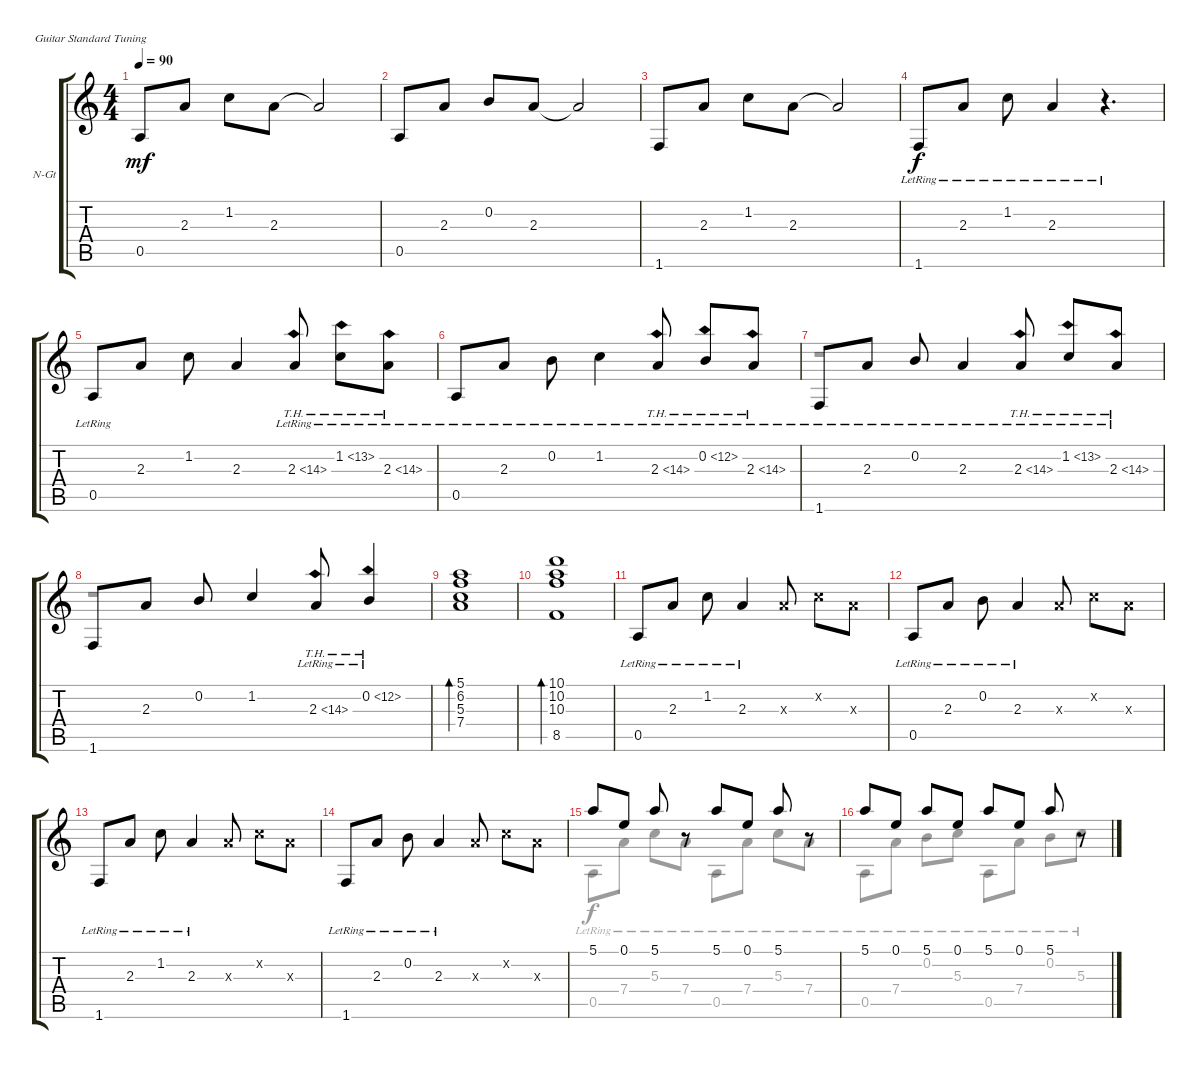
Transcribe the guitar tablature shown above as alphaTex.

\bracketExtendMode groupsimilarinstruments
\firstSystemTrackNameOrientation horizontal
\otherSystemsTrackNameOrientation horizontal
\track ("¼ñãáíï 1" "N-Gt") {instrument acousticguitarnylon}
\staff {score tabs}
\tuning (E4 B3 G3 D3 A2 E2)
\voice
\ts (4 4)
\tempo 90
\clef g2
\ks aminor
0.5.8{dy mf} 2.3.8 1.2.8 2.3.8 2.3{t}.2 |
0.5.8 2.3.8 0.2.8 2.3.8 2.3{t}.2 |
1.6.8 2.3.8 1.2.8 2.3.8 2.3{t}.2 |
1.6{lr}.8{dy f} 2.3{lr}.8 1.2{lr}.8 2.3{lr}.4 r.4{d} |
0.5{lr}.8 2.3.8 1.2.8 2.3.4 2.3{th 12 lr}.8 1.2{th 12 lr}.8 2.3{th 12 lr}.8 |
0.5{lr}.8 2.3{lr}.8 0.2{lr}.8 1.2{lr}.4 2.3{th 12 lr}.8 0.2{th 12 lr}.8 2.3{th 12 lr}.8 |
1.6{lr}.8 2.3{lr}.8 0.2{lr}.8 2.3{lr}.4 2.3{th 12 lr}.8 1.2{th 12 lr}.8 2.3{th 12 lr}.8 |
1.6.8 2.3.8 0.2.8 1.2.4 2.3{th 12 lr}.8 0.2{th 12 lr}.4 |
(5.1 6.2 5.3 7.4).1{bd 240} |
(10.1 10.2 10.3 8.5).1{bd 240} |
0.5{lr}.8 2.3{lr}.8 1.2{lr}.8 2.3{lr}.4 2.3{x}.8 1.2{x}.8 2.3{x}.8 |
0.5{lr}.8 2.3{lr}.8 0.2{lr}.8 2.3{lr}.4 2.3{x}.8 1.2{x}.8 2.3{x}.8 |
1.6{lr}.8 2.3{lr}.8 1.2{lr}.8 2.3{lr}.4 2.3{x}.8 1.2{x}.8 2.3{x}.8 |
1.6{lr}.8 2.3{lr}.8 0.2{lr}.8 2.3{lr}.4 2.3{x}.8 1.2{x}.8 2.3{x}.8 |
5.1.8 0.1.8 5.1.8 r.8 5.1.8 0.1.8 5.1.8 r.8 |
5.1.8 0.1.8 5.1.8 0.1.8 5.1.8 0.1.8 5.1.8 r.8
\voice
\clef g2
\ottava regular
\simile none
\ks aminor
|
|
|
|
|
|
r.1 |
r.1 |
|
|
|
|
|
|
0.5{lr}.8 7.4{lr}.8 5.3{lr}.8 7.4{lr}.8 0.5{lr}.8 7.4{lr}.8 5.3{lr}.8 7.4{lr}.8 |
0.5{lr}.8 7.4{lr}.8 0.2{lr}.8 5.3{lr}.8 0.5{lr}.8 7.4{lr}.8 0.2{lr}.8 5.3{lr}.8
